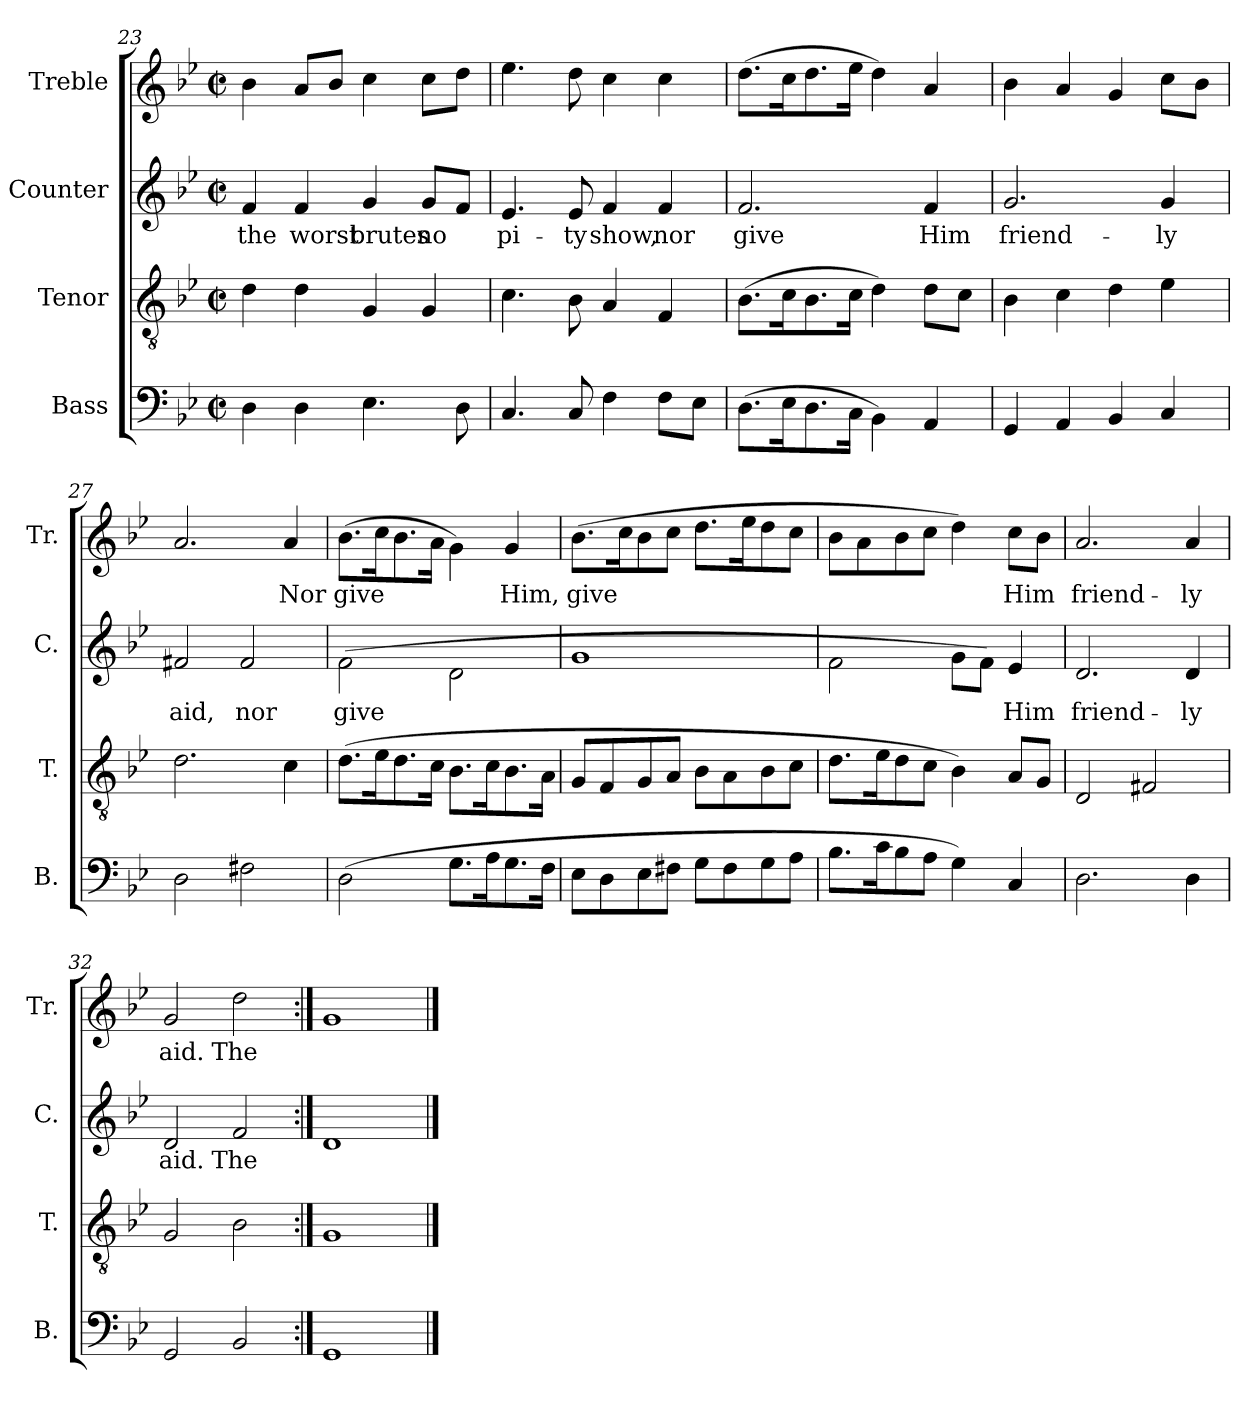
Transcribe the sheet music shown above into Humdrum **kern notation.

**kern	**kern	**kern	**text	**kern	**text
*part4	*part3	*part2	*part2	*part1	*part1
*staff4	*staff3	*staff2	*staff2	*staff1	*staff1
*I"Bass	*I"Tenor	*I"Counter	*	*I"Treble	*
*I'B.	*I'T.	*I'C.	*	*I'Tr.	*
*clefF4	*clefGv2	*clefG2	*	*clefG2	*
*k[b-e-]	*k[b-e-]	*k[b-e-]	*	*k[b-e-]	*
*M2/2	*M2/2	*M2/2	*	*M2/2	*
*met(c|)	*met(c|)	*met(c|)	*	*met(c|)	*
=23	=23	=23	=23	=23	=23
4D\	4d\	4f/	the	4b-\	.
4D\	4d\	4f/	worst	8a/L	.
.	.	.	.	8b-/J	.
4.E-\	4G/	4g/	brutes	4cc\	.
.	4G/	8g/L	no	8cc\L	.
8D\	.	8f/J	.	8dd\J	.
=24	=24	=24	=24	=24	=24
4.C/	4.c\	4.e-/	pi-	4.ee-\	.
8C/	8B-\	8e-/	-ty	8dd\	.
4F\	4A/	4f/	show,	4cc\	.
8F\L	4F/	4f/	nor	4cc\	.
8E-\J	.	.	.	.	.
=25	=25	=25	=25	=25	=25
(8.D\L	(8.B-\L	2.f/	give	(8.dd\L	.
16E-\K	16c\K	.	.	16cc\K	.
8.D\	8.B-\	.	.	8.dd\	.
16C\Jk	16c\Jk	.	.	16ee-\Jk	.
4BB-\)	4d\)	.	.	4dd\)	.
4AA/	8d\L	4f/	Him	4a/	.
.	8c\J	.	.	.	.
=26	=26	=26	=26	=26	=26
4GG/	4B-\	2.g/	friend-	4b-\	.
4AA/	4c\	.	.	4a/	.
4BB-/	4d\	.	.	4g/	.
4C/	4e-\	4g/	-ly	8cc\L	.
.	.	.	.	8b-\J	.
=27	=27	=27	=27	=27	=27
2D\	2.d\	2f#X/	aid,	2.a/	.
2F#X\	.	2f#/	nor	.	.
.	4c\	.	.	4a/	Nor
=28	=28	=28	=28	=28	=28
(2D\	(8.d\L	(2f\	give	(8.b-\L	give
.	16e-\K	.	.	16cc\K	.
.	8.d\	.	.	8.b-\	.
.	16c\Jk	.	.	16a\Jk	.
8.G\L	8.B-\L	2d\	.	4g\)	.
16A\K	16c\K	.	.	.	.
8.G\	8.B-\	.	.	4g/	Him,
16F\Jk	16A\Jk	.	.	.	.
=29	=29	=29	=29	=29	=29
8E-\L	8G/L	1g	.	(8.b-\L	give
8D\	8F/	.	.	.	.
.	.	.	.	16cc\K	.
8E-\	8G/	.	.	8b-\	.
8F#X\J	8A/J	.	.	8cc\J	.
8G\L	8B-\L	.	.	8.dd\L	.
8F#\	8A\	.	.	.	.
.	.	.	.	16ee-\K	.
8G\	8B-\	.	.	8dd\	.
8A\J	8c\J	.	.	8cc\J	.
=30	=30	=30	=30	=30	=30
8.B-\L	8.d\L	2f\	.	8b-\L	.
.	.	.	.	8a\	.
16c\K	16e-\K	.	.	.	.
8B-\	8d\	.	.	8b-\	.
8A\J	8c\J	.	.	8cc\J	.
4G\)	4B-\)	8g\L	.	4dd\)	.
.	.	8f\J)	.	.	.
4C/	8A/L	4e-/	Him	8cc\L	Him
.	8G/J	.	.	8b-\J	.
=31	=31	=31	=31	=31	=31
2.D\	2D/	2.d/	friend-	2.a/	friend-
.	2F#X/	.	.	.	.
4D\	.	4d/	-ly	4a/	-ly
=32	=32	=32	=32	=32	=32
2GG/	2G/	2d/	aid.	2g/	aid.
2BB-/	2B-\	2f/	The	2dd\	The
=33:|!	=33:|!	=33:|!	=33:|!	=33:|!	=33:|!
1GG	1G	1d	.	1g	.
==	==	==	==	==	==
*-	*-	*-	*-	*-	*-
